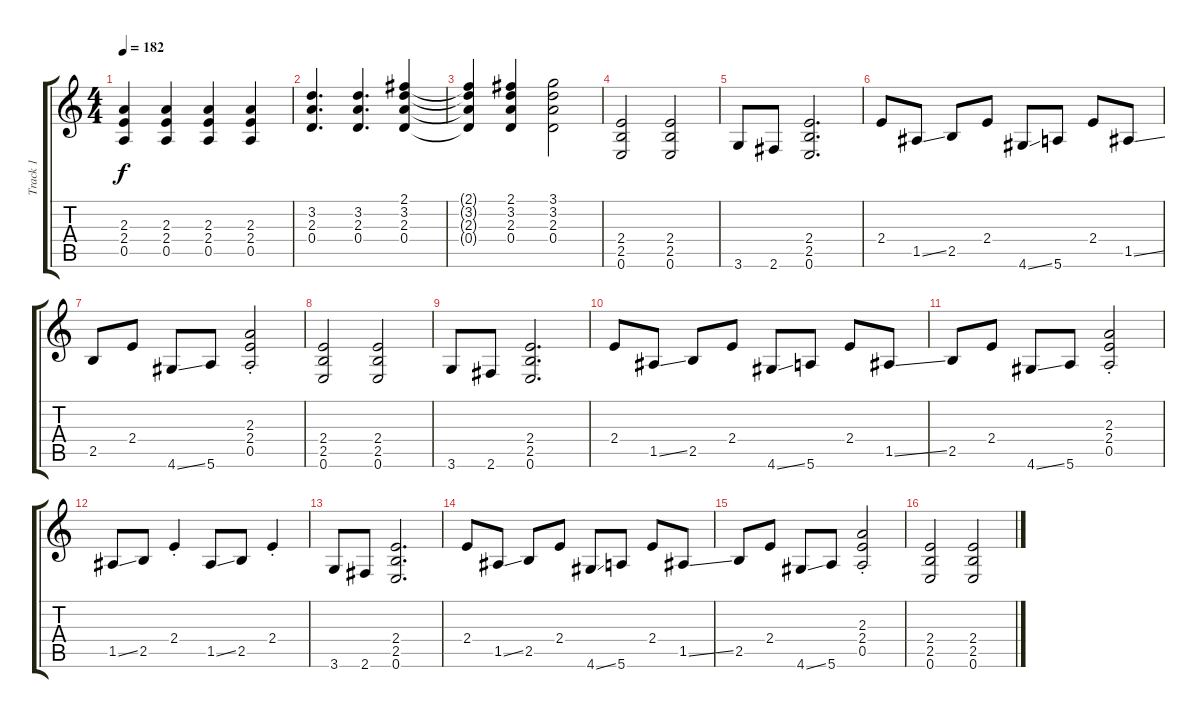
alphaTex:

\track ("Track 1" "Track 1") {instrument overdrivenguitar}
\staff {score tabs}
\tuning (E4 B3 G3 D3 A2 E2) {hide}
\ts (4 4)
\tempo 182
\clef g2
\ks c
(2.3{t} 2.4{t} 0.5{t}).4{dy f} (2.3 2.4 0.5).4 (2.3 2.4 0.5).4 (2.3 2.4 0.5).4 |
(3.2 2.3 0.4).4{d} (3.2 2.3 0.4).4{d} (2.1 3.2 2.3 0.4).4 |
(2.1{t} 3.2{t} 2.3{t} 0.4{t}).4 (2.1 3.2 2.3 0.4).4 (3.1 3.2 2.3 0.4).2 |
(2.4 2.5 0.6).2 (2.4 2.5 0.6).2 |
3.6.8 2.6.8 (2.4 2.5 0.6).2{d} |
2.4.8 1.5{ss}.8 2.5.8 2.4.8 4.6{ss}.8 5.6.8 2.4.8 1.5{ss}.8 |
2.5.8 2.4.8 4.6{ss}.8 5.6.8 (2.3{st} 2.4{st} 0.5{st}).2 |
(2.4 2.5 0.6).2 (2.4 2.5 0.6).2 |
3.6.8 2.6.8 (2.4 2.5 0.6).2{d} |
2.4.8 1.5{ss}.8 2.5.8 2.4.8 4.6{ss}.8 5.6.8 2.4.8 1.5{ss}.8 |
2.5.8 2.4.8 4.6{ss}.8 5.6.8 (2.3{st} 2.4{st} 0.5{st}).2 |
1.5{ss}.8 2.5.8 2.4{st}.4 1.5{ss}.8 2.5.8 2.4{st}.4 |
3.6.8 2.6.8 (2.4 2.5 0.6).2{d} |
2.4.8 1.5{ss}.8 2.5.8 2.4.8 4.6{ss}.8 5.6.8 2.4.8 1.5{ss}.8 |
2.5.8 2.4.8 4.6{ss}.8 5.6.8 (2.3{st} 2.4{st} 0.5{st}).2 |
(2.4 2.5 0.6).2 (2.4 2.5 0.6).2
